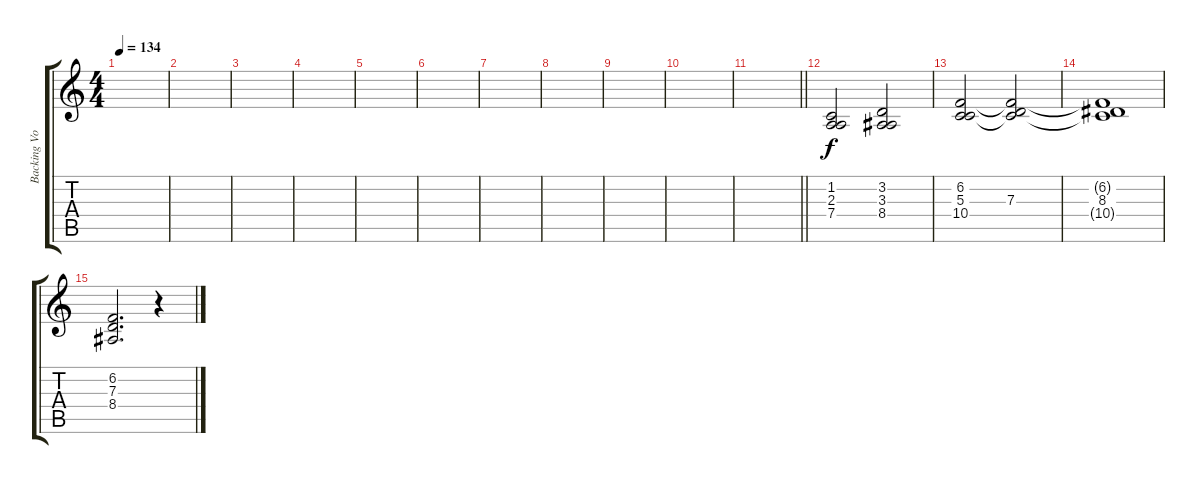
\track ("Backing Vocals" "Backing Vo") {instrument choiraahs}
\staff {score tabs}
\tuning (E4 B3 G3 D3 A2 E2) {hide}
\ts (4 4)
\tempo 134
\clef g2
\ks c
|
|
|
|
|
|
|
|
|
|
\barLineRight lightlight
|
(1.2 2.3 7.4).2 (3.2 3.3 8.4).2 |
(6.2 5.3 10.4).2 (6.2{t} 7.3 10.4{t}).2 |
(6.2{t} 8.3 10.4{t}).1 |
(6.2 7.3 8.4).2{d} r.4
